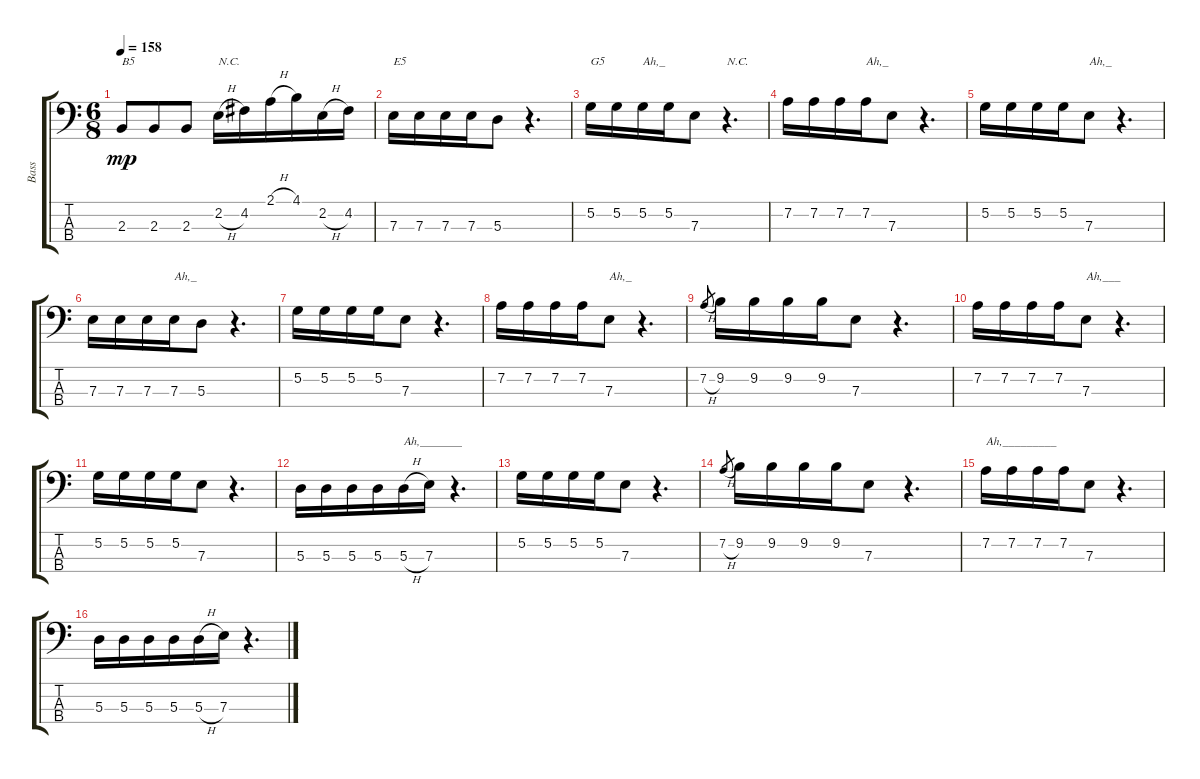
\track ("Bass" "Bass") {instrument electricbassfinger}
\staff {score tabs}
\tuning (G2 D2 A1 E1) {hide}
\ts (6 8)
\tempo 158
\clef f4
\ks c
2.3.8{txt "B5" dy mp} 2.3.8 2.3.8 2.2{h}.16{txt "N.C."} 4.2.16 2.1{h}.16 4.1.16 2.2{h}.16 4.2.16 |
7.3.16{txt "E5"} 7.3.16 7.3.16 7.3.16 5.3.8 r.4{d} |
5.2.16{txt "G5"} 5.2.16 5.2.16{txt "Ah,_"} 5.2.16 7.3.8 r.4{d txt "N.C."} |
7.2.16 7.2.16 7.2.16 7.2.16{txt "Ah,_"} 7.3.8 r.4{d} |
5.2.16 5.2.16 5.2.16 5.2.16 7.3.8{txt "Ah,_"} r.4{d} |
7.3.16 7.3.16 7.3.16 7.3.16{txt "Ah,_"} 5.3.8 r.4{d} |
5.2.16 5.2.16 5.2.16 5.2.16 7.3.8 r.4{d} |
7.2.16 7.2.16 7.2.16 7.2.16 7.3.8{txt "Ah,_"} r.4{d} |
7.2{h}.8{gr} 9.2.16 9.2.16 9.2.16 9.2.16 7.3.8 r.4{d} |
7.2.16 7.2.16 7.2.16 7.2.16 7.3.8{txt "Ah,___"} r.4{d} |
5.2.16 5.2.16 5.2.16 5.2.16 7.3.8 r.4{d} |
5.3.16 5.3.16 5.3.16 5.3.16 5.3{h}.16{txt "Ah,_______"} 7.3.16 r.4{d} |
5.2.16 5.2.16 5.2.16 5.2.16 7.3.8 r.4{d} |
7.2{h}.8{gr} 9.2.16 9.2.16 9.2.16 9.2.16 7.3.8 r.4{d} |
7.2.16{txt "Ah,_________"} 7.2.16 7.2.16 7.2.16 7.3.8 r.4{d} |
5.3.16 5.3.16 5.3.16 5.3.16 5.3{h}.16 7.3.16 r.4{d}
